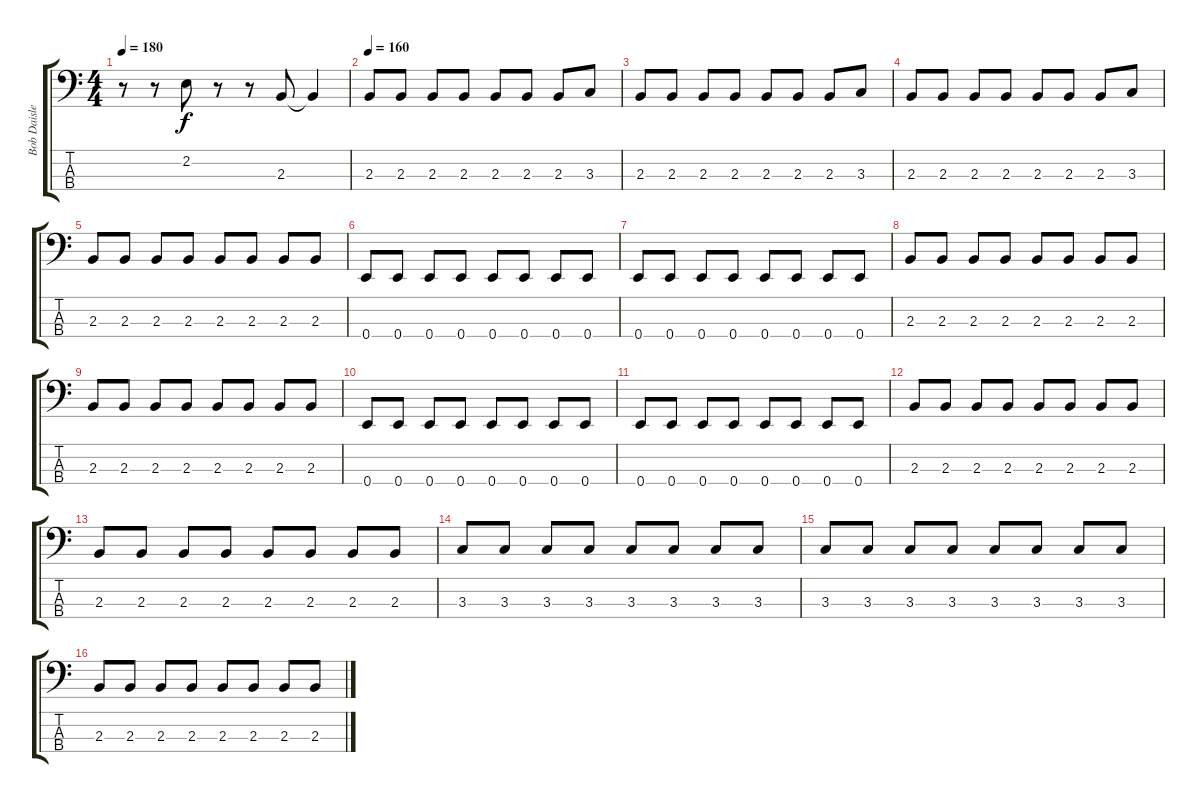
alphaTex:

\track ("Bob Daisley" "Bob Daisle") {instrument electricbassfinger}
\staff {score tabs}
\tuning (G2 D2 A1 E1) {hide}
\ts (4 4)
\tempo 180
\clef f4
\ks c
r.8{dy f} r.8 2.2.8 r.8 r.8 2.3.8 2.3{t}.4 |
\tempo 160
2.3.8 2.3.8 2.3.8 2.3.8 2.3.8 2.3.8 2.3.8 3.3.8 |
2.3.8 2.3.8 2.3.8 2.3.8 2.3.8 2.3.8 2.3.8 3.3.8 |
2.3.8 2.3.8 2.3.8 2.3.8 2.3.8 2.3.8 2.3.8 3.3.8 |
2.3.8 2.3.8 2.3.8 2.3.8 2.3.8 2.3.8 2.3.8 2.3.8 |
0.4.8 0.4.8 0.4.8 0.4.8 0.4.8 0.4.8 0.4.8 0.4.8 |
0.4.8 0.4.8 0.4.8 0.4.8 0.4.8 0.4.8 0.4.8 0.4.8 |
2.3.8 2.3.8 2.3.8 2.3.8 2.3.8 2.3.8 2.3.8 2.3.8 |
2.3.8 2.3.8 2.3.8 2.3.8 2.3.8 2.3.8 2.3.8 2.3.8 |
0.4.8 0.4.8 0.4.8 0.4.8 0.4.8 0.4.8 0.4.8 0.4.8 |
0.4.8 0.4.8 0.4.8 0.4.8 0.4.8 0.4.8 0.4.8 0.4.8 |
2.3.8 2.3.8 2.3.8 2.3.8 2.3.8 2.3.8 2.3.8 2.3.8 |
2.3.8 2.3.8 2.3.8 2.3.8 2.3.8 2.3.8 2.3.8 2.3.8 |
3.3.8 3.3.8 3.3.8 3.3.8 3.3.8 3.3.8 3.3.8 3.3.8 |
3.3.8 3.3.8 3.3.8 3.3.8 3.3.8 3.3.8 3.3.8 3.3.8 |
2.3.8 2.3.8 2.3.8 2.3.8 2.3.8 2.3.8 2.3.8 2.3.8
